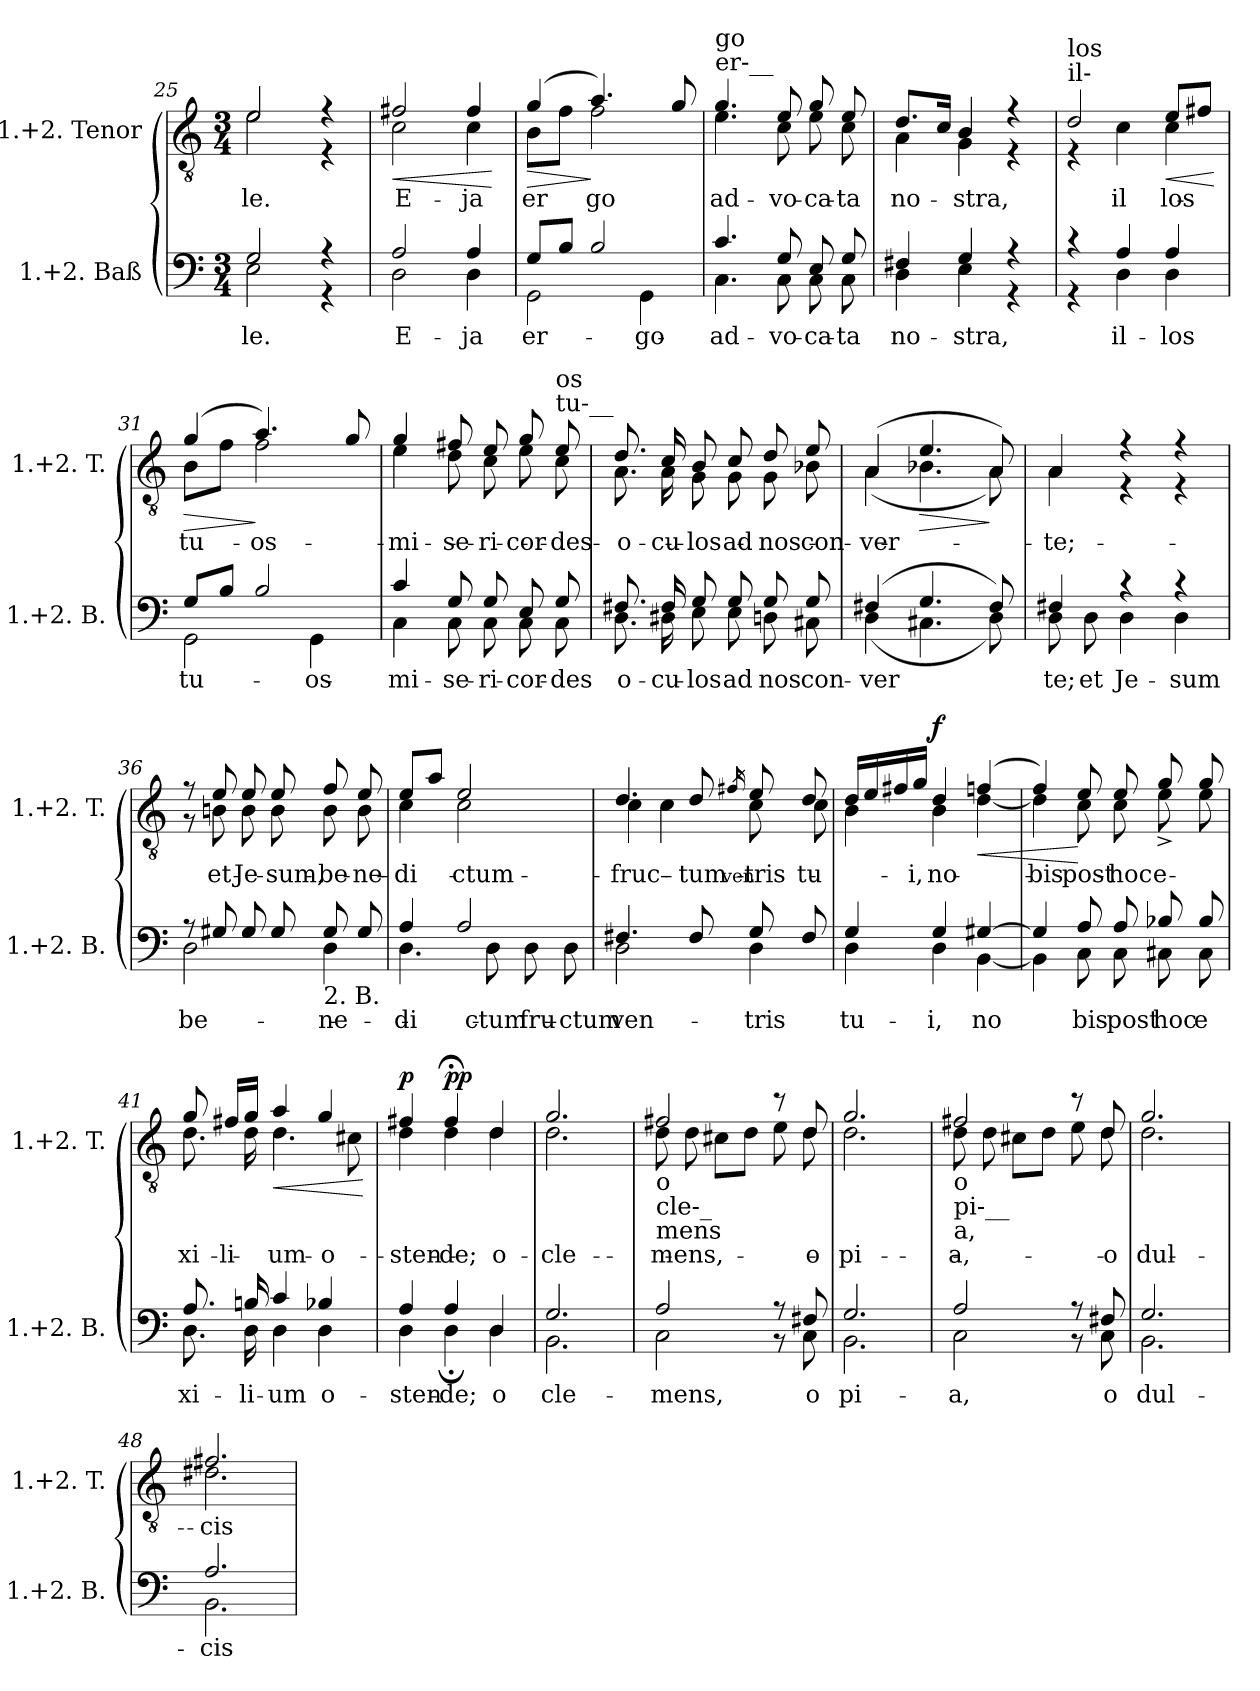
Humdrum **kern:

**kern	**text	**kern	**text	**dynam
*part2	*part2	*part1	*part1	*part1
*staff2	*staff2	*staff1	*staff1	*staff1
*I"1.+2. Baß	*	*I"1.+2. Tenor	*	*
*I'1.+2. B.	*	*I'1.+2. T.	*	*
*clefF4	*	*clefGv2	*	*
*k[]	*	*k[]	*	*
*C:	*	*C:	*	*
*M3/4	*	*M3/4	*	*
=25	=25	=25	=25	=25
*^	*	*	*	*
!	!	!LO:LY:b	!	!LO:LY:b	!
*	*	*	*^	*	*
2G/	2E\	-le.	2e/	2e\	le.	.
4r	4r	.	4rSss	4r	.	.
=26	=26	=26	=26	=26	=26	=26
!	!	!LO:LY:b	!	!	!LO:LY:b	!LO:HP:b
!	!	!	!	!	!	!LO:DY:n=1:a
!	!	!	!	!	!	!LO:DY:n=2:a
!	!	!	!	!	!	!LO:DY:n=3:a
!	!	!	!	!	!	!LO:DY:n=4:a
2A/	2D\	E-	2f#X/	2c\	E-	< p ff mf p
!	!	!LO:LY:b	!	!	!LO:LY:b	!
4A/	4D\	-ja	4f#/	4c\	-ja	.
*v	*v	*	*	*	*	*
*	*	*v	*v	*	*
.	.	.	.	[
=27	=27	=27	=27	=27
*^	*	*	*	*
!	!	!LO:LY:b	!	!LO:LY:b	!LO:HP:b
*	*	*	*^	*	*
8G/L	2GG\	er-	(>4g/	8B\L	er­	>
8B/J	.	.	.	8f\J	.	.
!	!	!	!	!	!LO:LY:b	!
2B/	.	.	4.a/)	2f\	go	]
!	!	!LO:LY:b	!	!	!	!
.	4GG\	-go	.	.	.	.
.	.	.	8g/	.	.	.
=28	=28	=28	=28	=28	=28	=28
!	!	!	!LO:TX:a:t=er-__	!	!	!
!	!	!	!LO:TX:a:t=go	!	!	!
!	!	!LO:LY:b	!	!	!LO:LY:b	!
4.c/	4.C\	ad-	4.g/	4.e\	ad-	.
!	!	!LO:LY:b	!	!	!LO:LY:b	!
8G/	8C\	-vo-	8e/	8c\	-vo-	.
!	!	!LO:LY:b	!	!	!LO:LY:b	!
8E/	8C\	-ca-	8g/	8e\	-ca-	.
!	!	!LO:LY:b	!	!	!LO:LY:b	!
8G/	8C\	-ta	8e/	8c\	-ta	.
=29	=29	=29	=29	=29	=29	=29
!	!	!LO:LY:b	!	!	!LO:LY:b	!
4F#X/	4D\	no-	8.d/L	4A\	no-	.
.	.	.	16c/Jk	.	.	.
!	!	!LO:LY:b	!	!	!LO:LY:b	!
4G/	4E\	-stra,	4B/	4G\	-stra,	.
4r	4r	.	4r	4r	.	.
=30	=30	=30	=30	=30	=30	=30
!	!	!	!LO:TX:a:t=il-	!	!	!
!	!	!	!LO:TX:a:t=los	!	!	!
4r	4r	.	2d/	4r	.	.
!	!	!LO:LY:b	!	!	!LO:LY:b	!
4A/	4D\	il-	.	4c\	il-	.
!	!	!LO:LY:b	!	!	!LO:LY:b	!LO:HP:b
4A/	4D\	-los	8e/L	4c\	-los	<
.	.	.	8f#X/J	.	.	.
*v	*v	*	*	*	*	*
*	*	*v	*v	*	*
.	.	.	.	[
!!LO:PB:g=z
=31	=31	=31	=31	=31
*^	*	*	*	*
!	!	!LO:LY:b	!	!LO:LY:b	!LO:HP:b
*	*	*	*^	*	*
8G/L	2GG\	tu-	(>4g/	8B\L	tu­	>
8B/J	.	.	.	8f\J	.	.
!	!	!	!	!	!LO:LY:b	!
2B/	.	.	4.a/)	2f\	os	]
!	!	!LO:LY:b	!	!	!	!
.	4GG\	-os	.	.	.	.
.	.	.	8g/	.	.	.
=32	=32	=32	=32	=32	=32	=32
!	!	!LO:LY:b	!	!	!LO:LY:b	!
4c/	4C\	mi-	4g/	4e\	mi-	.
!	!	!LO:LY:b	!	!	!LO:LY:b	!
8G/	8C\	-se-	8f#X/	8d\	-se-	.
!	!	!LO:LY:b	!	!	!LO:LY:b	!
8G/	8C\	-ri-	8e/	8c\	-ri-	.
!	!	!LO:LY:b	!	!	!LO:LY:b	!LO:DY:a
!	!	!	!	!	!	!LO:DY:n=1:a
!	!	!	!	!	!	!LO:DY:n=2:a
8E/	8C\	-cor-	8g/	8e\	-cor-	ff mf p
!	!	!	!LO:TX:a:t=tu-__	!	!	!
!	!	!	!LO:TX:a:t=os	!	!	!
!	!	!LO:LY:b	!	!	!LO:LY:b	!
8G/	8C\	-des	8e/	8c\	-des	.
=33	=33	=33	=33	=33	=33	=33
!	!	!LO:LY:b	!	!	!LO:LY:b	!
8.F#X/	8.D\	o-	8.d/	8.A\	o-	.
!	!	!LO:LY:b	!	!	!LO:LY:b	!
16F#/	16D#X\	-cu-	16c/	16A\	-cu-	.
!	!	!LO:LY:b	!	!	!LO:LY:b	!
8G/	8E\	-los	8B/	8G\	-los	.
!	!	!LO:LY:b	!	!	!LO:LY:b	!
8G/	8E\	ad	8c/	8G\	ad	.
!	!	!LO:LY:b	!	!	!LO:LY:b	!
8G/	8Dn\	nos	8d/	8G\	nos	.
!	!	!LO:LY:b	!	!	!LO:LY:b	!
8G/	8C#X\	con-	8e/	8B-X\	con-	.
=34	=34	=34	=34	=34	=34	=34
!	!	!LO:LY:b	!	!	!LO:LY:b	!
(>4F#X/	(<4D\	-ver­	(>4A/	(<4A\	-ver­	.
!	!	!	!	!	!	!LO:HP:b
4.G/	4.C#X\	.	4.e/	4.B-X\	.	>
8F#/)	8D\)	.	8A/)	8A\)	.	]
=35	=35	=35	=35	=35	=35	=35
!	!	!LO:LY:b	!	!	!LO:LY:b	!
4F#X/	8D\	te;	4A/	4A\	te;	.
!	!	!LO:LY:b	!	!	!	!
.	8D\	et	.	.	.	.
!	!	!LO:LY:b	!	!	!	!
4r	4D\	Je-	4r	4r	.	.
!	!	!LO:LY:b	!	!	!	!
4r	4D\	-sum	4r	4r	.	.
!!LO:LB:g=z	!!
=36	=36	=36	=36	=36	=36	=36
!	!	!LO:LY:b	!	!	!	!
8r	2D\	be-	8r	8r	.	.
!	!	!	!	!	!LO:LY:b	!
8G#X/	.	.	8e/	8Bn\	et	.
!	!	!	!	!	!LO:LY:b	!
8G#/	.	.	8e/	8B\	Je-	.
!	!	!	!	!	!LO:LY:b	!
8G#/	.	.	8e/	8B\	-sum,	.
!LO:TX:b:t=2. B.	!	!	!	!	!	!
!	!	!LO:LY:b	!	!	!LO:LY:b	!
8G#/	4D\	-ne-	8f/	8B\	be-	.
!	!	!	!	!	!LO:LY:b	!
8G#/	.	.	8e/	8B\	-ne-	.
=37	=37	=37	=37	=37	=37	=37
!	!	!LO:LY:b	!	!	!LO:LY:b	!
4A/	4.D\	-di-	8e/L	4c\	-di­	.
.	.	.	8a/J	.	.	.
!	!	!	!	!	!LO:LY:b	!
2A/	.	.	2e/	2c\	ctum	.
!	!	!LO:LY:b	!	!	!	!
.	8D\	-ctum	.	.	.	.
!	!	!LO:LY:b	!	!	!	!
.	8D\	fru-	.	.	.	.
!	!	!LO:LY:b	!	!	!	!
.	8D\	-ctum	.	.	.	.
=38	=38	=38	=38	=38	=38	=38
!	!	!LO:LY:b	!	!	!LO:LY:b	!
4.F#X/	2D\	ven-	4.d/	4c\	fruc-	.
.	.	.	.	4c\	.	.
!	!	!	!	!	!LO:LY:b	!
8F#/	.	.	8d/	.	-tum	.
!	!	!	!	!	!LO:LY:b	!
.	.	.	16qf#X/	.	ven-	.
!	!	!LO:LY:b	!	!	!LO:LY:b	!
8G/	4D\	-tris	8e/	8c\	-tris	.
!	!	!	!	!	!LO:LY:b	!
8F#/	.	.	8d/	8c\	tu­	.
=39	=39	=39	=39	=39	=39	=39
!	!	!LO:LY:b	!	!	!	!
4G/	4D\	tu-	16d/LL	4B\	.	.
.	.	.	16e/	.	.	.
.	.	.	16f#X/	.	.	.
!	!	!	!	!	!LO:LY:b	!
.	.	.	16g/JJ	.	i,	.
!	!	!LO:LY:b	!	!	!LO:LY:b	!LO:DY:a
4G/	4D\	-i,	4d/	4B\	no­	f
!	!	!LO:LY:b	!	!	!	!LO:HP:b
[>4G#X/	[<4BB\	no­	(>4fn/	[<4d\	.	<
=40	=40	=40	=40	=40	=40	=40
!	!	!	!	!	!LO:LY:b	!
4G#/]	4BB\]	.	4f/)	4d\]	bis	.
!	!	!LO:LY:b	!	!	!LO:LY:b	!
8A/	8C\	bis	8e/	8c\	post	[
!	!	!LO:LY:b	!	!	!LO:LY:b	!
8A/	8C\	post	8e/	8c\	hoc	.
!	!	!LO:LY:b	!	!	!LO:LY:b	!
8B-X/	8C#X\	hoc	8g/	8e^<\	e­	.
!	!	!LO:LY:b	!	!	!	!
8B-/	8C#\	e­	8g/	8e\	.	.
!!LO:LB:g=z	!!
=41	=41	=41	=41	=41	=41	=41
!	!	!LO:LY:b	!	!	!LO:LY:b	!
8.A/	8.D\	xi-	8g/	8.d\	­xi-	.
!	!	!	!	!	!LO:LY:b	!
.	.	.	16f#X/LL	.	-li­	.
!	!	!LO:LY:b	!	!	!	!
16Bn/	16D\	-li-	16g/JJ	16d\	.	.
!	!	!LO:LY:b	!	!	!LO:LY:b	!LO:HP:b
4c/	4D\	-um	4a/	4.d\	um	<
!	!	!LO:LY:b	!	!	!LO:LY:b	!
4B-X/	4D\	o-	4g/	.	o-	.
.	.	.	.	8c#X\	.	.
*v	*v	*	*	*	*	*
*	*	*v	*v	*	*
.	.	.	.	[
=42	=42	=42	=42	=42
*^	*	*	*	*
!	!	!LO:LY:b	!	!LO:LY:b	!LO:DY:a
*	*	*	*^	*	*
4A/	4D\	-sten-	4f#X/	4d\	-sten-	p
!	!	!LO:LY:b	!	!	!LO:LY:b	!LO:DY:a
4A/	4D;\	-de;	4f#;</	4d\	-de;	pp
!	!	!LO:LY:b	!	!	!LO:LY:b	!
4D/	4D\	o	4d/	4d\	o	.
=43	=43	=43	=43	=43	=43	=43
!	!	!LO:LY:b	!	!	!LO:LY:b	!
2.G/	2.BB\	cle-	2.g/	2.d\	cle-	.
=44	=44	=44	=44	=44	=44	=44
!	!	!	!LO:TX:b:t=o	!	!	!
!	!	!	!LO:TX:b:t=cle-_	!	!	!
!	!	!	!LO:TX:b:t=mens	!	!	!
!	!	!LO:LY:b	!	!	!LO:LY:b	!
2A/	2C\	-mens,	2f#X/	8d\	-mens,	.
.	.	.	.	8d\	.	.
.	.	.	.	8c#X\L	.	.
.	.	.	.	8d\J	.	.
8r	8r	.	8r	8e\	.	.
!	!	!LO:LY:b	!	!	!LO:LY:b	!
8F#X/	8C\	o	8d/	8d\	o	.
=45	=45	=45	=45	=45	=45	=45
!	!	!LO:LY:b	!	!	!LO:LY:b	!
2.G/	2.BB\	pi-	2.g/	2.d\	pi-	.
=46	=46	=46	=46	=46	=46	=46
!	!	!	!LO:TX:b:t=o	!	!	!
!	!	!	!LO:TX:b:t=pi-__	!	!	!
!	!	!	!LO:TX:b:t=a,	!	!	!
!	!	!LO:LY:b	!	!	!LO:LY:b	!
2A/	2C\	-a,	2f#X/	8d\	-a,	.
.	.	.	.	8d\	.	.
.	.	.	.	8c#X\L	.	.
.	.	.	.	8d\J	.	.
8r	8r	.	8r	8e\	.	.
!	!	!LO:LY:b	!	!	!LO:LY:b	!
8F#X/	8C\	o	8d/	8d\	o	.
!!LO:LB:g=z	!!
=47	=47	=47	=47	=47	=47	=47
!	!	!LO:LY:b	!	!	!LO:LY:b	!
2.G/	2.BB\	dul-	2.g/	2.d\	dul-	.
=48	=48	=48	=48	=48	=48	=48
!	!	!LO:LY:b	!	!	!LO:LY:b	!
2.A/	2.BB\	-cis	2.f#X/	2.d#X\	-cis	.
*v	*v	*	*	*	*	*
*	*	*v	*v	*	*
=	=	=	=	=
*-	*-	*-	*-	*-
